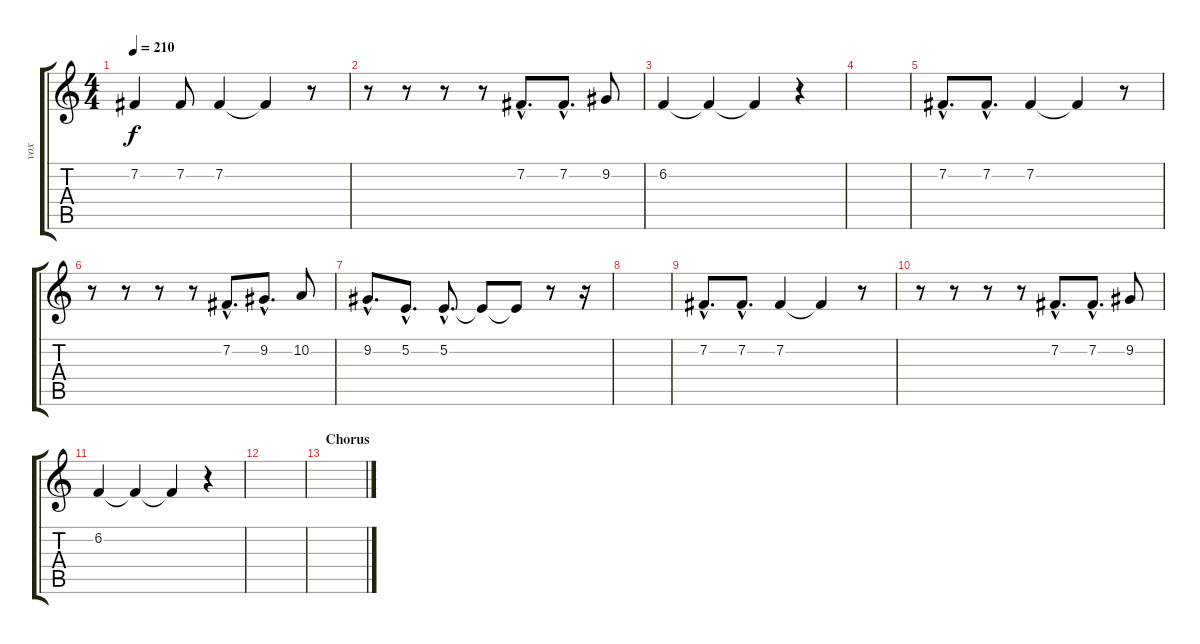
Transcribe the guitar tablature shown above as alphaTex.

\track ("vox" "vox") {instrument tenorsax}
\staff {score tabs}
\tuning (E4 B3 G3 D3 A2 E2) {hide}
\ts (4 4)
\tempo 210
\clef g2
\ks c
7.2.4{dy f} 7.2.8 7.2.4 7.2{t}.4 r.8 |
r.8 r.8 r.8 r.8 7.2{hac}.8{d} 7.2{hac}.8{d} 9.2.8 |
6.2.4 6.2{t}.4 6.2{t}.4 r.4 |
|
\section ("" "")
7.2{hac}.8{d} 7.2{hac}.8{d} 7.2.4 7.2{t}.4 r.8 |
r.8 r.8 r.8 r.8 7.2{hac}.8{d} 9.2{hac}.8{d} 10.2.8 |
9.2{hac}.8{d} 5.2{hac}.8{d} 5.2{hac}.8{d} 5.2{t}.8 5.2{t}.8 r.8 r.16 |
|
7.2{hac}.8{d} 7.2{hac}.8{d} 7.2.4 7.2{t}.4 r.8 |
r.8 r.8 r.8 r.8 7.2{hac}.8{d} 7.2{hac}.8{d} 9.2.8 |
6.2.4 6.2{t}.4 6.2{t}.4 r.4 |
|
\section ("" "Chorus")
